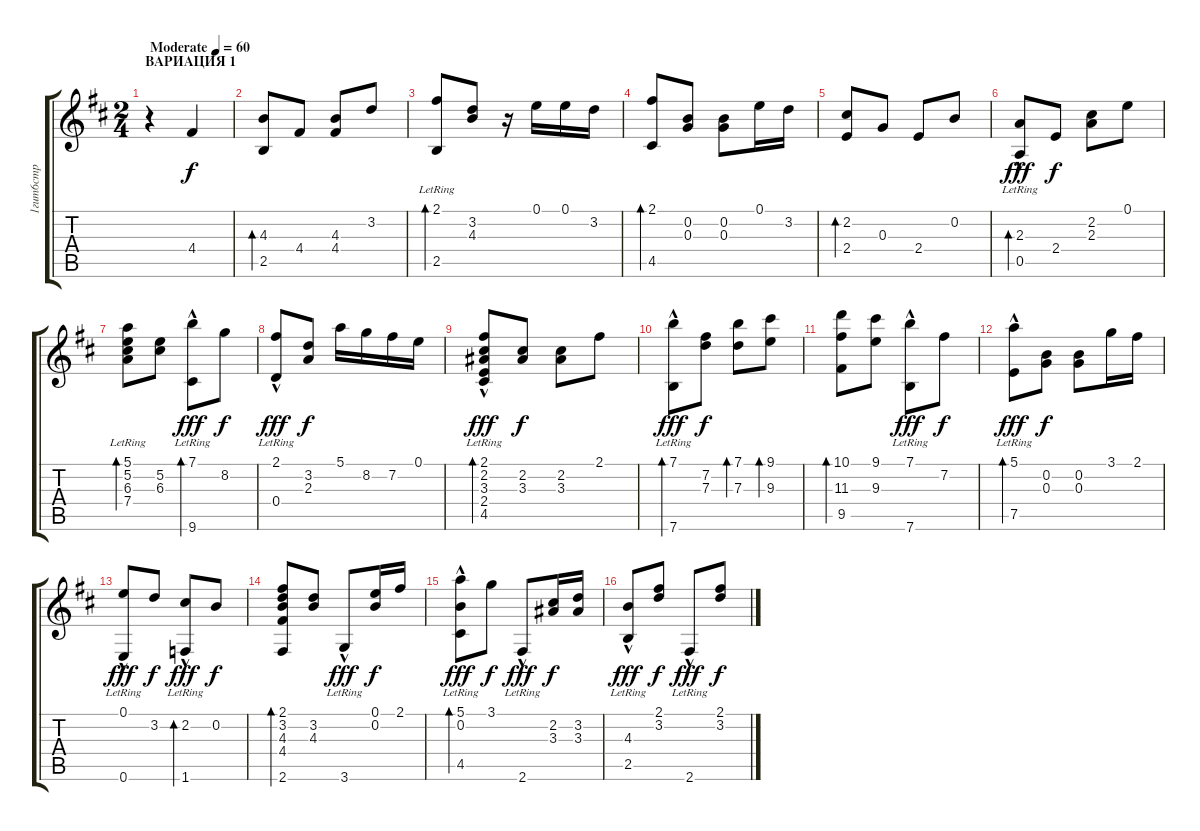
\track ("1гит6стр" "1гит6стр") {instrument acousticguitarnylon}
\staff {score tabs}
\tuning (E4 B3 G3 D3 A2 E2) {hide}
\ts (2 4)
\section ("" "ВАРИАЦИЯ 1")
\tempo (60 "Moderate")
\clef g2
\ks bminor
r.4{dy f instrument acousticguitarnylon} 4.4.4 |
(4.3 2.5).8{bd 480} 4.4.8 (4.3 4.4).8 3.2.8 |
(2.1{lr} 2.5).8{bd 240} (3.2 4.3).8 r.16 0.1.16 0.1.16 3.2.16 |
(2.1 4.5).8{bd 120} (0.2 0.3).8 (0.2 0.3).8 0.1.16 3.2.16 |
(2.2 2.4).8{bd 480} 0.3.8 2.4.8 0.2.8 |
(2.3{hac lr} 0.5{hac lr}).8{bd 120 dy fff} 2.4.8{dy f} (2.2 2.3).8 0.1.8 |
(5.1{lr} 5.2 6.3 7.4).8{bd 120} (5.2 6.3).8 (7.1 9.6{hac lr}).8{bd 480 dy fff} 8.2.8{dy f} |
(2.1{hac lr} 0.4{hac lr}).8{dy fff} (3.2 2.3).8{dy f} 5.1.16 8.2.16 7.2.16 0.1.16 |
(2.1{hac lr} 2.2 3.3 2.4 4.5).8{bd 240 dy fff} (2.2 3.3).8{dy f} (2.2 3.3).8 2.1.8 |
(7.1{hac lr} 7.6).8{bd 240 dy fff} (7.2 7.3).8{dy f} (7.1 7.3).8{bd 240} (9.1 9.3).8{bd 240} |
(10.1 11.3 9.5).8{bd 240} (9.1 9.3).8 (7.1{hac lr} 7.6).8{dy fff} 7.2.8{dy f} |
(5.1{hac lr} 7.5).8{bd 240 dy fff} (0.2 0.3).8{dy f} (0.2 0.3).8 3.1.16 2.1.16 |
(0.1{hac lr} 0.6{hac lr}).8{dy fff} 3.2.8{dy f} (2.2 1.6{hac lr}).8{bd 480 dy fff} 0.2.8{dy f} |
(2.1 3.2 4.3 4.4 2.6).8{bd 240} (3.2 4.3).8 3.6{hac lr}.8{dy fff} (0.1 0.2).16{dy f} 2.1.16 |
(5.1 0.2 4.5{hac lr}).8{bd 240 dy fff} 3.1.8{dy f} 2.6{hac lr}.8{dy fff} (2.2 3.3).16{dy f} (3.2 3.3).16 |
(4.3{hac lr} 2.5{hac lr}).8{dy fff} (2.1 3.2).8{dy f} 2.6{hac lr}.8{dy fff} (2.1 3.2).8{dy f}
